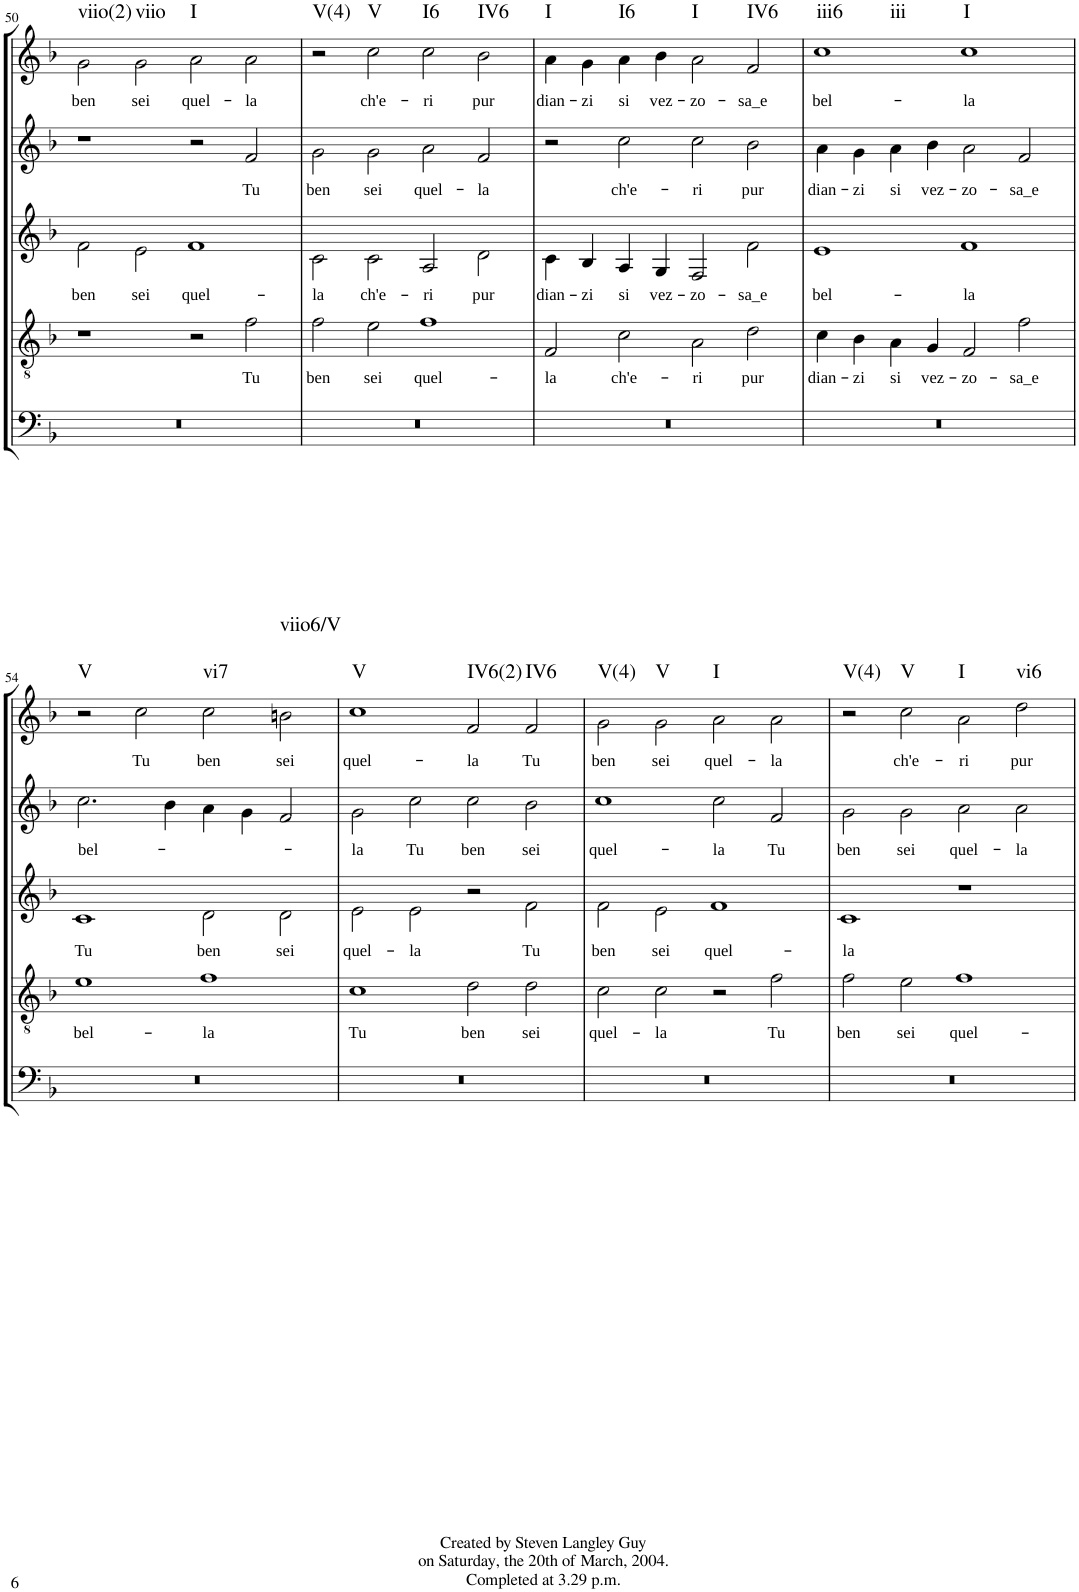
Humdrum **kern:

**kern	**kern	**text	**kern	**text	**kern	**text	**kern	**text	**harte
*part5	*part4	*part4	*part3	*part3	*part2	*part2	*part1	*part1	*part1
*staff5	*staff4	*staff4	*staff3	*staff3	*staff2	*staff2	*staff1	*staff1	*
*I"Basso	*I"Tenore	*	*I"Alto	*	*I"Quinto	*	*I"Canto	*	*
!!LO:PB:g=z
*clefF4	*clefGv2	*	*clefG2	*	*clefG2	*	*clefG2	*	*
*Trd7c12	*Trd7c12	*	*	*	*	*	*	*	*
*k[b-]	*k[b-]	*	*k[b-]	*	*k[b-]	*	*k[b-]	*	*
*F:	*F:	*	*F:	*	*F:	*	*F:	*	*
*M4/4	*M4/4	*	*M4/4	*	*M4/4	*	*M4/4	*	*
*met(c)	*met(c)	*	*met(c)	*	*met(c)	*	*met(c)	*	*
=50	=50	=50	=50	=50	=50	=50	=50	=50	=50
!	!	!	!	!LO:LY:b	!	!	!	!LO:LY:b	!LO:H:kt=viio(2)
1r	1r	.	2f\	ben	1r	.	2g\	ben	N
!	!	!	!	!LO:LY:b	!	!	!	!LO:LY:b	!LO:H:kt=viio
.	.	.	2e\	sei	.	.	2g\	sei	N
!	!	!	!	!LO:LY:b	!	!	!	!LO:LY:b	!LO:H:kt=I
1ryy	2r	.	1f	quel-	2r	.	2a\	quel-	N
!	!	!LO:LY:b	!	!	!	!LO:LY:b	!	!LO:LY:b	!
.	2f\	Tu	.	.	2f/	Tu	2a\	-la	.
=51	=51	=51	=51	=51	=51	=51	=51	=51	=51
!	!	!LO:LY:b	!	!LO:LY:b	!	!LO:LY:b	!	!	!LO:H:kt=V(4)
1r	2f\	ben	2c\	-la	2g\	ben	2r	.	N
!	!	!LO:LY:b	!	!LO:LY:b	!	!LO:LY:b	!	!LO:LY:b	!LO:H:kt=V
.	2e\	sei	2c\	ch'e-	2g\	sei	2cc\	ch'e-	N
!	!	!LO:LY:b	!	!LO:LY:b	!	!LO:LY:b	!	!LO:LY:b	!LO:H:kt=I6
1ryy	1f	quel-	2A/	-ri	2a\	quel-	2cc\	-ri	N
!	!	!	!	!LO:LY:b	!	!LO:LY:b	!	!LO:LY:b	!LO:H:kt=IV6
.	.	.	2d\	pur	2f/	-la	2b-\	pur	N
=52	=52	=52	=52	=52	=52	=52	=52	=52	=52
!	!	!LO:LY:b	!	!LO:LY:b	!	!	!	!LO:LY:b	!LO:H:kt=I
1r	2F/	-la	4c\	dian-	2r	.	4a\	dian-	N
!	!	!	!	!LO:LY:b	!	!	!	!LO:LY:b	!
.	.	.	4B-/	-zi	.	.	4g\	-zi	.
!	!	!LO:LY:b	!	!LO:LY:b	!	!LO:LY:b	!	!LO:LY:b	!LO:H:kt=I6
.	2c\	ch'e-	4A/	si	2cc\	ch'e-	4a\	si	N
!	!	!	!	!LO:LY:b	!	!	!	!LO:LY:b	!
.	.	.	4G/	vez-	.	.	4b-\	vez-	.
!	!	!LO:LY:b	!	!LO:LY:b	!	!LO:LY:b	!	!LO:LY:b	!LO:H:kt=I
1ryy	2A\	-ri	2F/	-zo-	2cc\	-ri	2a\	-zo-	N
!	!	!LO:LY:b	!	!LO:LY:b	!	!LO:LY:b	!	!LO:LY:b	!LO:H:kt=IV6
.	2d\	pur	2f\	-sa_e	2b-\	pur	2f/	-sa_e	N
=53	=53	=53	=53	=53	=53	=53	=53	=53	=53
!	!	!LO:LY:b	!	!LO:LY:b	!	!LO:LY:b	!	!LO:LY:b	!LO:H:n=1:kt=iii6
!	!	!	!	!	!	!	!	!	!LO:H:n=2:kt=iii
1r	4c\	dian-	1e	bel-	4a\	dian-	1cc	bel-	N N
!	!	!LO:LY:b	!	!	!	!LO:LY:b	!	!	!
.	4B-\	-zi	.	.	4g\	-zi	.	.	.
!	!	!LO:LY:b	!	!	!	!LO:LY:b	!	!	!
.	4A\	si	.	.	4a\	si	.	.	.
!	!	!LO:LY:b	!	!	!	!LO:LY:b	!	!	!
.	4G/	vez-	.	.	4b-\	vez-	.	.	.
!	!	!LO:LY:b	!	!LO:LY:b	!	!LO:LY:b	!	!LO:LY:b	!LO:H:kt=I
1ryy	2F/	-zo-	1f	-la	2a\	-zo-	1cc	-la	N
!	!	!LO:LY:b	!	!	!	!LO:LY:b	!	!	!
.	2f\	-sa_e	.	.	2f/	-sa_e	.	.	.
!!LO:LB:g=z
=54	=54	=54	=54	=54	=54	=54	=54	=54	=54
!	!	!LO:LY:b	!	!LO:LY:b	!	!LO:LY:b	!	!	!LO:H:kt=V
1r	1e	bel-	1c	Tu	2.cc\	bel-	2r	.	N
!	!	!	!	!	!	!	!	!LO:LY:b	!
.	.	.	.	.	.	.	2cc\	Tu	.
.	.	.	.	.	4b-\	.	.	.	.
!	!	!LO:LY:b	!	!LO:LY:b	!	!	!	!LO:LY:b	!LO:H:kt=vi7
1ryy	1f	-la	2d\	ben	4a\	.	2cc\	ben	N
.	.	.	.	.	4g\	.	.	.	.
!	!	!	!	!LO:LY:b	!	!	!	!LO:LY:b	!LO:H:kt=viio6/V
.	.	.	2d\	sei	2f/	.	2bn\	sei	N
=55	=55	=55	=55	=55	=55	=55	=55	=55	=55
!	!	!LO:LY:b	!	!LO:LY:b	!	!LO:LY:b	!	!LO:LY:b	!LO:H:kt=V
1r	1c	Tu	2e\	quel-	2g\	-la	1cc	quel-	N
!	!	!	!	!LO:LY:b	!	!LO:LY:b	!	!	!
.	.	.	2e\	-la	2cc\	Tu	.	.	.
!	!	!LO:LY:b	!	!	!	!LO:LY:b	!	!LO:LY:b	!LO:H:kt=IV6(2)
1ryy	2d\	ben	2r	.	2cc\	ben	2f/	-la	N
!	!	!LO:LY:b	!	!LO:LY:b	!	!LO:LY:b	!	!LO:LY:b	!LO:H:kt=IV6
.	2d\	sei	2f\	Tu	2b-\	sei	2f/	Tu	N
=56	=56	=56	=56	=56	=56	=56	=56	=56	=56
!	!	!LO:LY:b	!	!LO:LY:b	!	!LO:LY:b	!	!LO:LY:b	!LO:H:kt=V(4)
1r	2c\	quel-	2f\	ben	1cc	quel-	2g\	ben	N
!	!	!LO:LY:b	!	!LO:LY:b	!	!	!	!LO:LY:b	!LO:H:kt=V
.	2c\	-la	2e\	sei	.	.	2g\	sei	N
!	!	!	!	!LO:LY:b	!	!LO:LY:b	!	!LO:LY:b	!LO:H:kt=I
1ryy	2r	.	1f	quel-	2cc\	-la	2a\	quel-	N
!	!	!LO:LY:b	!	!	!	!LO:LY:b	!	!LO:LY:b	!
.	2f\	Tu	.	.	2f/	Tu	2a\	-la	.
=57	=57	=57	=57	=57	=57	=57	=57	=57	=57
!	!	!LO:LY:b	!	!LO:LY:b	!	!LO:LY:b	!	!	!LO:H:kt=V(4)
1r	2f\	ben	1c	-la	2g\	ben	2r	.	N
!	!	!LO:LY:b	!	!	!	!LO:LY:b	!	!LO:LY:b	!LO:H:kt=V
.	2e\	sei	.	.	2g\	sei	2cc\	ch'e-	N
!	!	!LO:LY:b	!	!	!	!LO:LY:b	!	!LO:LY:b	!LO:H:kt=I
1ryy	1f	quel-	1r	.	2a\	quel-	2a\	-ri	N
!	!	!	!	!	!	!LO:LY:b	!	!LO:LY:b	!LO:H:kt=vi6
.	.	.	.	.	2a\	-la	2dd\	pur	N
=	=	=	=	=	=	=	=	=	=
*-	*-	*-	*-	*-	*-	*-	*-	*-	*-
